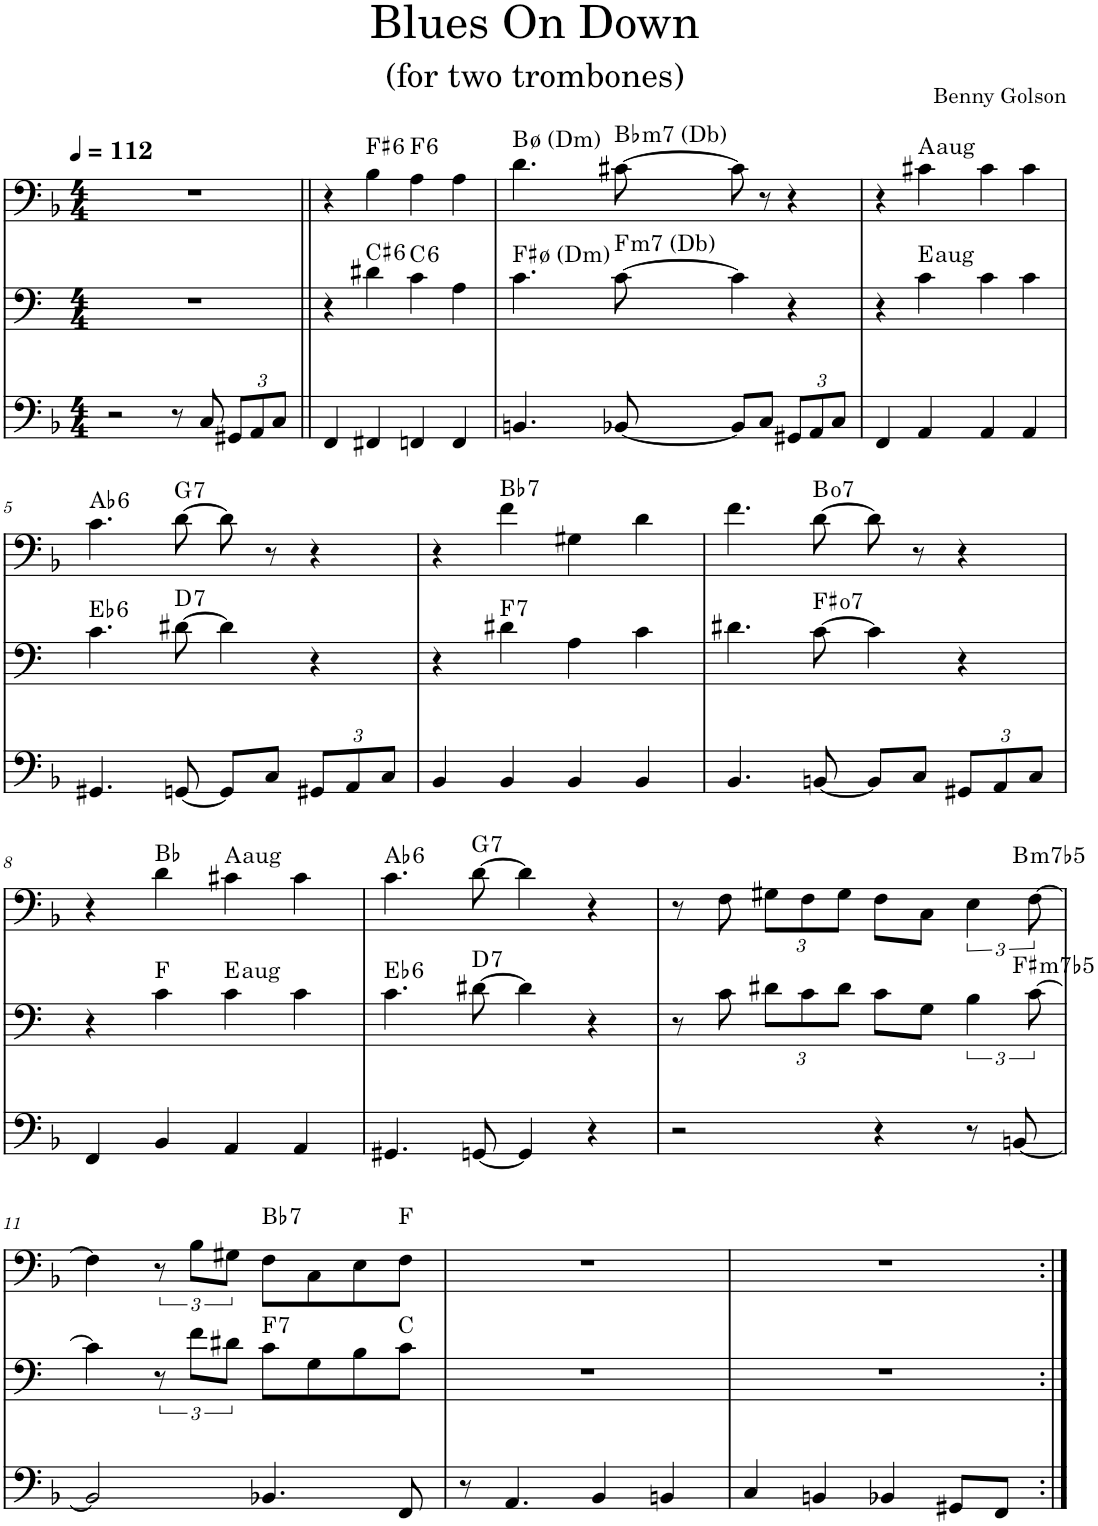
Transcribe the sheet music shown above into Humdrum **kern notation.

**kern	**kern	**harte	**kern	**harte
*part3	*part2	*part2	*part1	*part1
*staff3	*staff2	*	*staff1	*
*I"Piano, setBfree DSP Tonewheel Organ	*I"Piano, setBfree DSP Tonewheel Organ	*	*I"Piano	*
*I'Pno	*I'Pno	*	*I'Pno	*
*clefF4	*clefF4	*	*clefF4	*
*	*Trd-3c-5	*	*	*
*k[b-]	*k[]	*	*k[b-]	*
*M4/4	*M4/4	*	*M4/4	*
*MM112	*MM112	*	*MM112	*
=1	=1	=1	=1	=1
2r	1r	.	1r	.
8r	.	.	.	.
8C/	.	.	.	.
*Xbrackettup	*	*	*	*
12GG#X/L	.	.	.	.
12AA/	.	.	.	.
12C/J	.	.	.	.
=2||	=2||	=2||	=2||	=2||
4FF/	4r	.	4r	.
!	!	!LO:H:kt=6	!	!LO:H:kt=6
4FF#X/	4d#X\	C#:maj6	4B-\	F#:maj6
!	!	!LO:H:kt=6	!	!LO:H:kt=6
4FFn/	4c\	C:maj6	4A\	F:maj6
!	!	!LO:H:kt=N.C.	!	!LO:H:kt=N.C.
4FF/	4A\	N	4A\	N
=3	=3	=3	=3	=3
4.BBn/	4.c\	F#:hdim7	4.d\	B:hdim7
!	!	!LO:H:kt=m7	!	!LO:H:kt=m7
[8BB-X/	[8c\	F:min7	[8c#X\	Bb:min7
!	!	!LO:H:kt=N.C.	!	!LO:H:kt=N.C.
8BB-/L]	4c\]	N	8c#\]	N
8C/J	.	.	8r	.
12GG#X/L	4r	.	4r	.
12AA/	.	.	.	.
12C/J	.	.	.	.
=4	=4	=4	=4	=4
4FF/	4r	.	4r	.
!	!	!LO:H:kt=aug	!	!LO:H:kt=aug
4AA/	4c\	E:aug	4c#X\	A:aug
!	!	!LO:H:kt=N.C.	!	!LO:H:kt=N.C.
4AA/	4c\	N	4c#\	N
!	!	!LO:H:kt=N.C.	!	!LO:H:kt=N.C.
4AA/	4c\	N	4c#\	N
!!LO:LB:g=z
=5	=5	=5	=5	=5
!	!	!LO:H:kt=6	!	!LO:H:kt=6
4.GG#X/	4.c\	Eb:maj6	4.c\	Ab:maj6
!	!	!LO:H:kt=7	!	!LO:H:kt=7
[8GGn/	[8d#X\	D:7	[8d\	G:7
!	!	!LO:H:kt=N.C.	!	!LO:H:kt=N.C.
8GG/L]	4d#\]	N	8d\]	N
8C/J	.	.	8r	.
12GG#X/L	4r	.	4r	.
12AA/	.	.	.	.
12C/J	.	.	.	.
=6	=6	=6	=6	=6
4BB-/	4r	.	4r	.
!	!	!LO:H:kt=7	!	!LO:H:kt=7
4BB-/	4d#X\	F:7	4f\	Bb:7
!	!	!LO:H:kt=N.C.	!	!LO:H:kt=N.C.
4BB-/	4A\	N	4G#X\	N
!	!	!LO:H:kt=N.C.	!	!LO:H:kt=N.C.
4BB-/	4c\	N	4d\	N
=7	=7	=7	=7	=7
!	!	!LO:H:kt=N.C.	!	!LO:H:kt=N.C.
4.BB-/	4.d#X\	N	4.f\	N
!	!	!LO:H:kt=7	!	!LO:H:kt=7
[8BBn/	[8c\	F#:dim7	[8d\	B:dim7
!	!	!LO:H:kt=N.C.	!	!LO:H:kt=N.C.
8BB/L]	4c\]	N	8d\]	N
8C/J	.	.	8r	.
12GG#X/L	4r	.	4r	.
12AA/	.	.	.	.
12C/J	.	.	.	.
!!LO:LB:g=z
=8	=8	=8	=8	=8
4FF/	4r	.	4r	.
4BB-/	4c\	F:maj	4d\	Bb:maj
!	!	!LO:H:kt=aug	!	!LO:H:kt=aug
4AA/	4c\	E:aug	4c#X\	A:aug
!	!	!LO:H:kt=N.C.	!	!LO:H:kt=N.C.
4AA/	4c\	N	4c#\	N
=9	=9	=9	=9	=9
!	!	!LO:H:kt=6	!	!LO:H:kt=6
4.GG#X/	4.c\	Eb:maj6	4.c\	Ab:maj6
!	!	!LO:H:kt=7	!	!LO:H:kt=7
[8GGn/	[8d#X\	D:7	[8d\	G:7
!	!	!LO:H:kt=N.C.	!	!LO:H:kt=N.C.
4GG/]	4d#\]	N	4d\]	N
4r	4r	.	4r	.
=10	=10	=10	=10	=10
*	*^	*	*^	*
2r	8r	2..ryy	.	8r	2..ryy	.
.	8c\	.	.	8F\	.	.
*	*Xbrackettup	*	*	*Xbrackettup	*	*
.	12d#X\L	.	.	12G#X\L	.	.
.	12c\	.	.	12F\	.	.
.	12d#\J	.	.	12G#\J	.	.
4r	8c\L	.	.	8F\L	.	.
.	8G\J	.	.	8C\J	.	.
*	*brackettup	*	*	*brackettup	*	*
8r	6B\	.	.	6E\	.	.
!	!	!	!LO:H:kt=m7b5	!	!	!LO:H:kt=m7b5
[8BBn/	.	8ryy	F#:hdim7	.	8ryy	B:hdim7
.	[12c\	.	.	[12F\	.	.
!!LO:LB:g=z
=11	=11	=11	=11	=11	=11	=11
!	!	!	!LO:H:n=1:kt=N.C.	!	!	!
!	!	!	!LO:H:n=2:kt=N.C.	!	!	!LO:H:n=1:kt=N.C.
!	!	!	!	!	!	!LO:H:n=2:kt=N.C.
*	*v	*v	*	*	*	*
*	*	*	*v	*v	*
2BB/]	4c\]	N N	4F\]	N N
.	12r	.	12r	.
.	12f\L	.	12B-\L	.
.	12d#X\J	.	12G#X\J	.
!	!	!LO:H:kt=7	!	!LO:H:kt=7
4.BB-X/	8c\L	F:7	8F\L	Bb:7
.	8G\	.	8C\	.
.	8B\	.	8E\	.
8FF/	8c\J	C:maj	8F\J	F:maj
=12	=12	=12	=12	=12
8r	1r	.	1r	.
4.AA/	.	.	.	.
4BB-/	.	.	.	.
4BBn/	.	.	.	.
=13	=13	=13	=13	=13
4C/	1r	.	1r	.
4BBn/	.	.	.	.
4BB-X/	.	.	.	.
8GG#X/L	.	.	.	.
8FF/J	.	.	.	.
=:|!	=:|!	=:|!	=:|!	=:|!
*-	*-	*-	*-	*-
